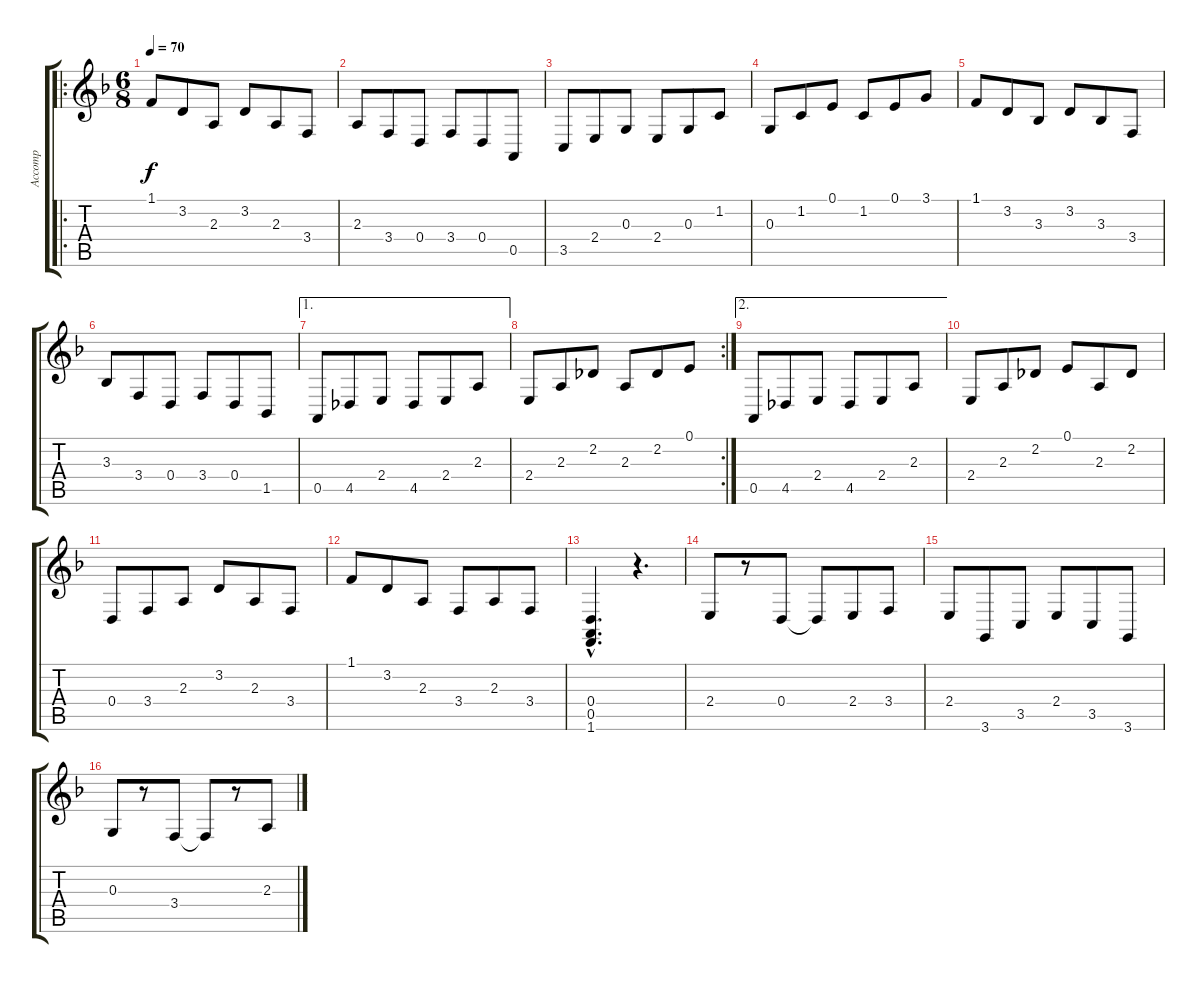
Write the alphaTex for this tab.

\track ("Accomp" "Accomp") {instrument orchestralharp}
\staff {score tabs}
\tuning (E4 B3 G3 D3 A2 E2) {hide}
\ro
\ts (6 8)
\tempo 70
\clef g2
\ks f
1.1.8{dy f instrument orchestralharp} 3.2.8 2.3.8 3.2.8 2.3.8 3.4.8 |
2.3.8 3.4.8 0.4.8 3.4.8 0.4.8 0.5.8 |
3.5.8 2.4.8 0.3.8 2.4.8 0.3.8 1.2.8 |
0.3.8 1.2.8 0.1.8 1.2.8 0.1.8 3.1.8 |
1.1.8 3.2.8 3.3.8 3.2.8 3.3.8 3.4.8 |
3.3.8 3.4.8 0.4.8 3.4.8 0.4.8 1.5.8 |
\ae 1
0.5.8 4.5.8 2.4.8 4.5.8 2.4.8 2.3.8 |
\rc 2
2.4.8 2.3.8 2.2.8 2.3.8 2.2.8 0.1.8 |
\ae 2
0.5.8 4.5.8 2.4.8 4.5.8 2.4.8 2.3.8 |
2.4.8 2.3.8 2.2.8 0.1.8 2.3.8 2.2.8 |
0.4.8 3.4.8 2.3.8 3.2.8 2.3.8 3.4.8 |
1.1.8 3.2.8 2.3.8 3.4.8 2.3.8 3.4.8 |
(0.4{hac} 0.5{hac} 1.6{hac}).4{d} r.4{d} |
2.4.8 r.8 0.4.8 0.4{t}.8 2.4.8 3.4.8 |
2.4.8 3.6.8 3.5.8 2.4.8 3.5.8 3.6.8 |
0.3.8 r.8 3.4.8 3.4{t}.8 r.8 2.3.8
